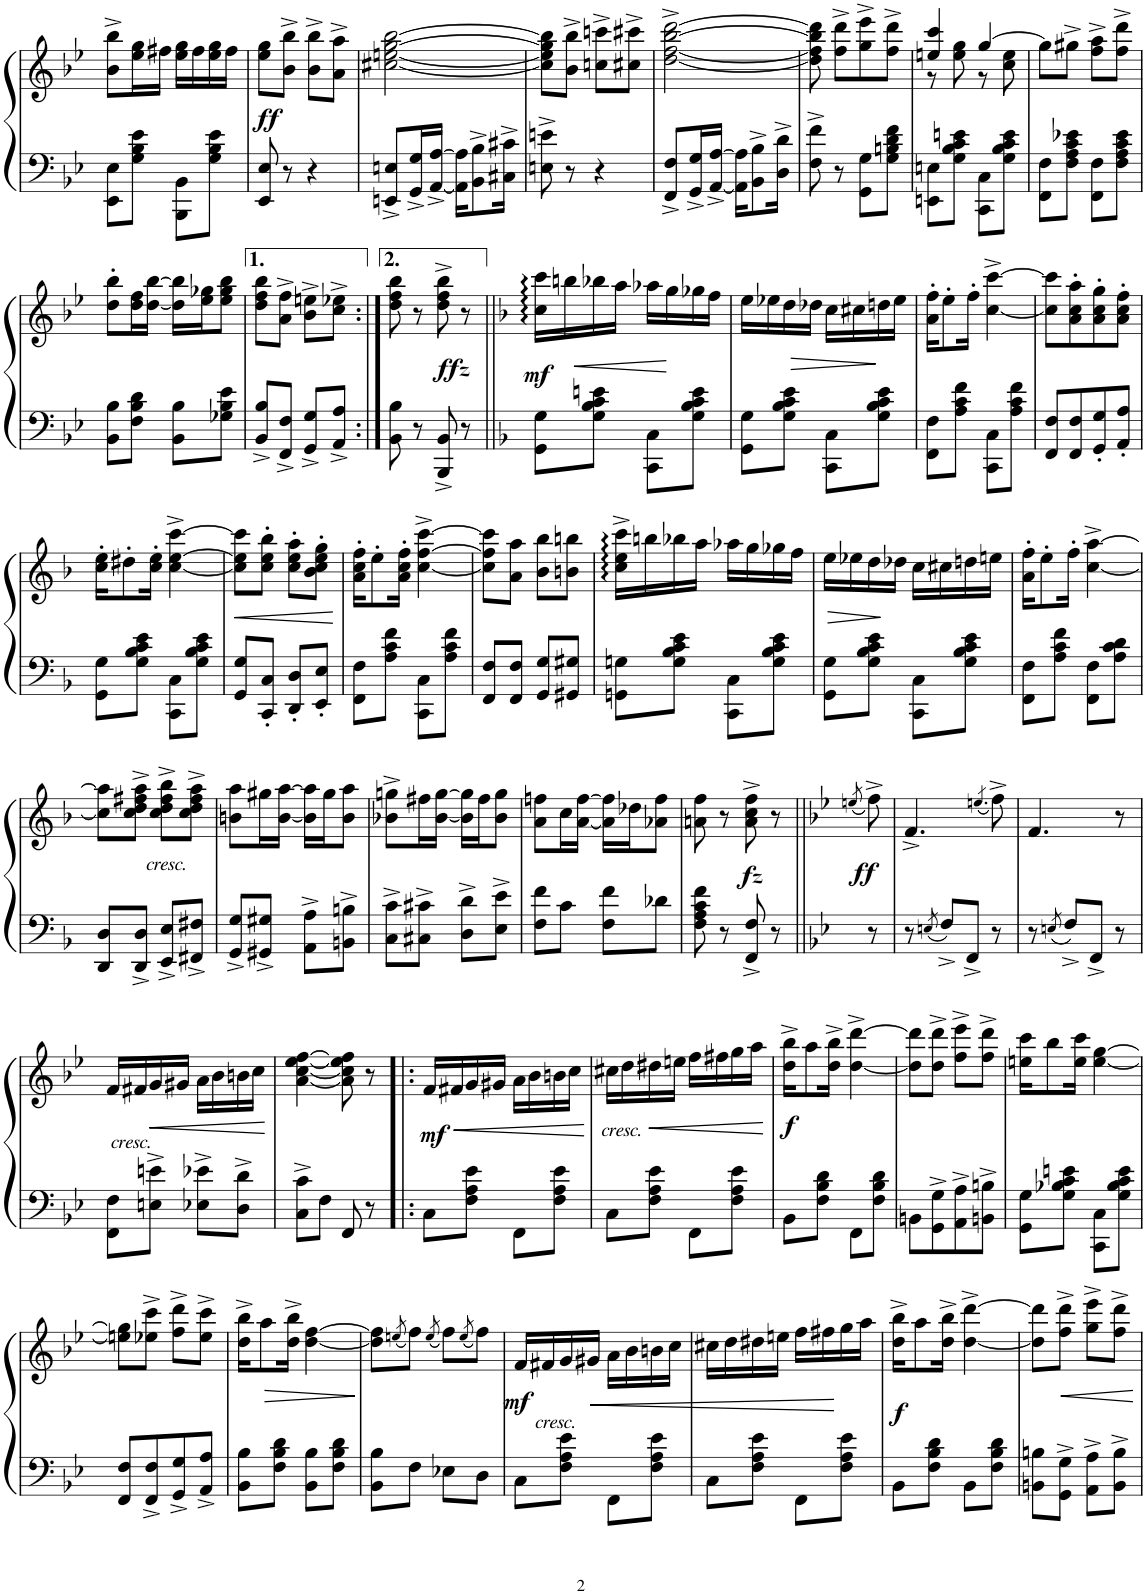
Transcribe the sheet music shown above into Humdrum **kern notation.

**kern	**kern	**dynam
*part1	*part1	*part1
*staff2	*staff1	*staff1/2
*I"Piano	*	*
*I'Pno.	*	*
!!LO:PB:g=z
*clefF4	*clefG2	*
*k[b-e-]	*k[b-e-]	*
*M2/4	*M2/4	*
=44	=44	=44
8EE-\ 8E-\L	8b-\^ 8bb-\^L	.
8G\ 8B-\ 8e-\J	16ee-\ 16gg\L	.
.	16ff#X\JJ	.
8BBB-\ 8BB-\L	16ee-\ 16gg\LL	.
.	16ff#\	.
8G\ 8B-\ 8e-\J	16ee-\ 16gg\	.
.	16ff#\JJ	.
=45	=45	=45
8EE-/ 8E-/	8ee-\ 8gg\L	.
!	!	!LO:DY:b
8r	8b-\^ 8bb-\^J	ff
4r	8b-\^ 8bb-\^L	.
.	8a\^ 8aa\^J	.
=46	=46	=46
8EEn/^ 8En/^L	[2cc#X\ [2een\ [2gg\ [2bb-\	.
16GG/^ 16G/^L	.	.
[16AA/^ [16A/^JJ	.	.
16AA\] 16A\]KL	.	.
8BB-\^ 8B-\^	.	.
16C#X\^ 16c#X\^Jk	.	.
=47	=47	=47
8En\^ 8en\^	8cc#\] 8ee\] 8gg\] 8bb-\]L	.
8r	8b-\^ 8bb-\^J	.
4r	8ccn\^ 8cccn\^L	.
.	8cc#X\^ 8ccc#X\^J	.
=48	=48	=48
8FF/^ 8F/^L	[2dd\^ [2ff\^ [2bb-\^ [2ddd\^	.
16GG/^ 16G/^L	.	.
[16AA/^ [16A/^JJ	.	.
16AA\] 16A\]KL	.	.
8BB-\^ 8B-\^	.	.
16D\^ 16d\^Jk	.	.
=49	=49	=49
8F\^ 8f\^	8dd\] 8ff\] 8bb-\] 8ddd\]	.
8r	8ff\^ 8ddd\^L	.
8GG\ 8G\L	8gg\^ 8eee-\^	.
8G\ 8Bn\ 8d\ 8f\J	8ff\^ 8ddd\^J	.
=50	=50	=50
*	*^	*
8EEn\ 8En\L	4een/ 4ccc/	8r	.
8G\ 8B-\ 8c\ 8en\J	.	8ee\ 8gg\	.
8CC\ 8C\L	[4gg/	8r	.
8G\ 8B-\ 8c\ 8e\J	.	8cc\ 8ee\	.
*	*v	*v	*
=51	=51	=51
8FF\ 8F\L	8gg\L]	.
8F\ 8A\ 8c\ 8e-X\J	8gg#X^\J	.
8FF\ 8F\L	8ff\^ 8aa\^L	.
8F\ 8A\ 8c\ 8e-\J	8ff\^ 8ddd\^J	.
!!LO:LB:g=z
=52	=52	=52
8BB-\ 8B-\L	8dd\' 8bb-\'L	.
8F\ 8B-\ 8d\J	16dd\ 16ff\L	.
.	[16dd\ [16bb-\JJ	.
8BB-\ 8B-\L	16dd\] 16bb-\]LL	.
.	16ee-\ 16gg-X\J	.
8G-X\ 8B-\ 8e-\J	8ee-\ 8gg-\ 8bb-\J	.
=53	=53	=53
8BB-/^ 8B-/^L	8dd\ 8ff\ 8bb-\L	.
8FF/^ 8F/^J	8a\^ 8ff\^J	.
8GG/^ 8G/^L	8b-\^ 8een\^L	.
8AA/^ 8A/^J	8cc\^ 8ee-X\^J	.
=54:|!	=54:|!	=54:|!
8BB-\ 8B-\	8dd\ 8ff\ 8bb-\	.
8r	8r	.
!	!	!LO:DY:b
8BBB-/^ 8BB-/^	8dd\^ 8ff\^ 8bb-\^	other-dynamics
8r	8r	.
=55||	=55||	=55||
*k[b-]	*k[b-]	*
!	!	!LO:DY:b
8GG\ 8G\L	16cc\ 16ccc\LL	mf
!	!	!LO:HP:b
.	16bbn\	<
8G\ 8B-\ 8c\ 8en\J	16bb-X\	.
.	16aa\JJ	.
8CC\ 8C\L	16aa-X\LL	.
.	16gg\	[
8G\ 8B-\ 8c\ 8e\J	16gg-X\	.
.	16ff\JJ	.
=56	=56	=56
8GG\ 8G\L	16ee\LL	.
.	16ee-X\	.
!	!	!LO:HP:b
8G\ 8B-\ 8c\ 8e\J	16dd\	>
.	16dd-X\JJ	.
8CC\ 8C\L	16cc\LL	.
.	16cc#X\	.
8G\ 8B-\ 8c\ 8e\J	16ddn\	]
.	16ee-\JJ	.
=57	=57	=57
8FF\ 8F\L	16a\' 16ff\'KL	.
.	8ee'\	.
8A\ 8c\ 8f\J	.	.
.	16ff'\Jk	.
8CC\ 8C\L	[4cc\^ [4ccc\^	.
8A\ 8c\ 8f\J	.	.
=58	=58	=58
8FF/ 8F/L	8cc\] 8ccc\]L	.
8FF/ 8F/	8a\' 8cc\' 8aa\'	.
8GG/' 8G/'	8a\' 8cc\' 8gg\'	.
8AA/' 8A/'J	8a\' 8cc\' 8ff\'J	.
!!LO:LB:g=z
=59	=59	=59
8GG\ 8G\L	16cc\' 16ee\'KL	.
.	8dd#X'\	.
8G\ 8B-\ 8c\ 8e\J	.	.
.	16cc\' 16ee\'Jk	.
8CC\ 8C\L	[4cc\^ [4ee\^ [4ccc\^	.
8G\ 8B-\ 8c\ 8e\J	.	.
=60	=60	=60
!	!	!LO:HP:b
8GG/ 8G/L	8cc\] 8ee\] 8ccc\]L	<
8CC/' 8C/'J	8cc\' 8ee\' 8bb-\'J	.
8DD/' 8D/'L	8cc\' 8ee\' 8aa\'L	.
8EE/' 8E/'J	8b-\' 8cc\' 8ee\' 8gg\'J	.
.	.	[
=61	=61	=61
8FF\ 8F\L	16a\' 16cc\' 16ff\'KL	.
.	8ee'\	.
8A\ 8c\ 8f\J	.	.
.	16a\' 16cc\' 16ff\'Jk	.
8CC\ 8C\L	[4cc\^ [4ff\^ [4ccc\^	.
8A\ 8c\ 8f\J	.	.
=62	=62	=62
8FF/ 8F/L	8cc\] 8ff\] 8ccc\]L	.
8FF/ 8F/J	8a\ 8aa\J	.
8GG/ 8G/L	8b-\ 8bb-\L	.
8GG#X/ 8G#X/J	8bn\ 8bbn\J	.
=63	=63	=63
8GGn\ 8Gn\L	16cc\^ 16ee\^ 16ccc\^LL	.
.	16bbn\	.
8G\ 8B-\ 8c\ 8e\J	16bb-X\	.
.	16aa\JJ	.
8CC\ 8C\L	16aa-X\LL	.
.	16gg\	.
8G\ 8B-\ 8c\ 8e\J	16gg-X\	.
.	16ff\JJ	.
=64	=64	=64
8GG\ 8G\L	16ee\LL	.
!	!	!LO:HP:b
.	16ee-X\	>
8G\ 8B-\ 8c\ 8e\J	16dd\	.
.	16dd-X\JJ	.
8CC\ 8C\L	16cc\LL	]
.	16cc#X\	.
8G\ 8B-\ 8c\ 8e\J	16ddn\	.
.	16een\JJ	.
=65	=65	=65
8FF\ 8F\L	16a\' 16ff\'KL	.
.	8ee'\	.
8A\ 8c\ 8f\J	.	.
.	16ff'\Jk	.
8FF\ 8F\L	[4cc\^ [4aa\^	.
8A\ 8c\ 8d\J	.	.
!!LO:LB:g=z
=66	=66	=66
8DD/ 8D/L	8cc\] 8aa\]L	.
!	!LO:TX:b:i:t=cresc.	!
8DD/^ 8D/^J	8cc\^ 8dd\^ 8ff#X\^ 8aa\^J	.
8EE/^ 8E/^L	8cc\^ 8dd\^ 8ff#\^ 8bb-\^L	.
8FF#X/^ 8F#X/^J	8cc\^ 8dd\^ 8ff#\^ 8aa\^J	.
=67	=67	=67
8GG/^ 8G/^L	8bn\ 8aa\L	.
8GG#X/^ 8G#X/^J	16gg#X\L	.
.	[16b\ [16aa\JJ	.
8AA\^ 8A\^L	16b\] 16aa\]LL	.
.	16gg#\J	.
8BBn\^ 8Bn\^J	8b\ 8aa\J	.
=68	=68	=68
8C\^ 8c\^L	8b-X\^ 8ggn\^L	.
8C#X\^ 8c#X\^J	16ff#X\L	.
.	[16b-\ [16gg\JJ	.
8D\^ 8d\^L	16b-\] 16gg\]LL	.
.	16ff#\J	.
8E\^ 8e\^J	8b-\ 8gg\J	.
=69	=69	=69
8F\ 8f\L	8a\ 8ffn\L	.
8c\J	16cc\L	.
.	[16a\ [16ff\JJ	.
8F\ 8f\L	16a\] 16ff\]LL	.
.	16dd-X\J	.
8d-X\J	8a-X\ 8ff\J	.
=70	=70	=70
8F\ 8A\ 8c\ 8f\	8an\ 8ff\	.
8r	8r	.
!	!	!LO:DY:b
8FF/^ 8F/^	8a\^ 8cc\^ 8ff\^	fz
8r	8r	.
=71||	=71||	=71||
*k[b-e-]	*k[b-e-]	*
.	(8qeen/	.
!	!	!LO:DY:b
8r	8ff^\)	ff
=72	=72	=72
8r	4.f^/	.
8qEn/	.	.
8F^/L	.	.
8FF^/J	.	.
.	(4qeen/	.
8r	8ff^\)	.
=73	=73	=73
8r	4.f/	.
8qEn/	.	.
8F^/L	.	.
8FF^/J	.	.
8r	8r	.
!!LO:LB:g=z
=74	=74	=74
!	!LO:TX:b:i:t=cresc.	!
8FF\ 8F\L	16f/LL	.
.	16f#X/	.
!	!	!LO:HP:b
8En\^ 8en\^J	16g/	<
.	16g#X/JJ	.
8E-X\^ 8e-X\^L	16a\LL	.
.	16b-\	.
8D\^ 8d\^J	16bn\	.
.	16cc\JJ	.
.	.	[
=75	=75	=75
8C\^ 8c\^L	[4a\ [4cc\ [4ee-\ [4ff\	.
8F\J	.	.
8FF/	8a\] 8cc\] 8ee-\] 8ff\]	.
8r	8r	.
=76!|:	=76!|:	=76!|:
!	!	!LO:DY:b
8C\L	16f/LL	mf
!	!	!LO:HP:b
.	16f#X/	<
8F\ 8A\ 8e-\J	16g/	.
.	16g#X/JJ	.
8FF\L	16a\LL	.
.	16b-\	.
8F\ 8A\ 8e-\J	16bn\	.
.	16cc\JJ	.
.	.	[
=77	=77	=77
!	!LO:TX:b:i:t=cresc.	!
8C\L	16cc#X\LL	.
.	16dd\	.
!	!	!LO:HP:b
8F\ 8A\ 8e-\J	16dd#X\	<
.	16een\JJ	.
8FF\L	16ff\LL	.
.	16ff#X\	.
8F\ 8A\ 8e-\J	16gg\	.
.	16aa\JJ	.
.	.	[
=78	=78	=78
!	!	!LO:DY:b
8BB-\L	16dd\^ 16bb-\^KL	f
.	8aa\	.
8F\ 8B-\ 8d\J	.	.
.	16dd\^ 16bb-\^Jk	.
8FF\L	[4dd\^ [4ddd\^	.
8F\ 8B-\ 8d\J	.	.
=79	=79	=79
8BBn\L	8dd\] 8ddd\]L	.
8GG\^ 8G\^	8dd\^ 8ddd\^J	.
8AA\^ 8A\^	8ff\^ 8eee-\^L	.
8BBn\^ 8Bn\^J	8ff\^ 8ddd\^J	.
=80	=80	=80
8GG\ 8G\L	16een\ 16ccc\KL	.
.	8bb-\	.
8G\ 8B-X\ 8c\ 8en\J	.	.
.	16ee\ 16ccc\Jk	.
8CC\ 8C\L	[4ee\ [4gg\	.
8G\ 8B-\ 8c\ 8e\J	.	.
!!LO:LB:g=z
=81	=81	=81
8FF/ 8F/L	8een\] 8gg\]L	.
8FF/^ 8F/^	8ee-X\^ 8ccc\^J	.
8GG/^ 8G/^	8ff\^ 8ddd\^L	.
8AA/^ 8A/^J	8ee-\^ 8ccc\^J	.
=82	=82	=82
8BB-\ 8B-\L	16dd\^ 16bb-\^KL	.
!	!	!LO:HP:b
.	8aa\	>
8F\ 8B-\ 8d\J	.	.
.	16dd\^ 16bb-\^Jk	.
8BB-\ 8B-\L	[4dd\ [4ff\	.
8F\ 8B-\ 8d\J	.	.
.	.	]
=83	=83	=83
8BB-\ 8B-\L	8dd\] 8ff\]L	.
.	(8qeen/	.
8F\J	8ff\J)	.
.	(8qee/	.
8E-X\L	8ff\L)	.
.	(8qee/	.
8D\J	8ff\J)	.
=84	=84	=84
!	!	!LO:DY:b
8C\L	16f/LL	mf
!	!LO:TX:b:i:t=cresc.	!
.	16f#X/	.
8F\ 8A\ 8e-\J	16g/	.
!	!	!LO:HP:b
.	16g#X/JJ	<
8FF\L	16a\LL	.
.	16b-\	.
8F\ 8A\ 8e-\J	16bn\	.
.	16cc\JJ	.
=85	=85	=85
8C\L	16cc#X\LL	.
.	16dd\	.
8F\ 8A\ 8e-\J	16dd#X\	.
.	16een\JJ	.
8FF\L	16ff\LL	.
.	16ff#X\	.
8F\ 8A\ 8e-\J	16gg\	[
.	16aa\JJ	.
=86	=86	=86
!	!	!LO:DY:b
8BB-\L	16dd\^ 16bb-\^KL	f
.	8aa\	.
8F\ 8B-\ 8d\J	.	.
.	16dd\^ 16bb-\^Jk	.
8BB-\L	[4dd\^ [4ddd\^	.
8F\ 8B-\ 8d\J	.	.
=87	=87	=87
8BBn\ 8Bn\L	8dd\] 8ddd\]L	.
!	!	!LO:HP:b
8GG\^ 8G\^J	8ff\^ 8ddd\^J	<
8AA\^ 8A\^L	8gg\^ 8eee-\^L	.
8BB\^ 8B\^J	8ff\^ 8ddd\^J	.
.	.	[
=	=	=
*-	*-	*-
